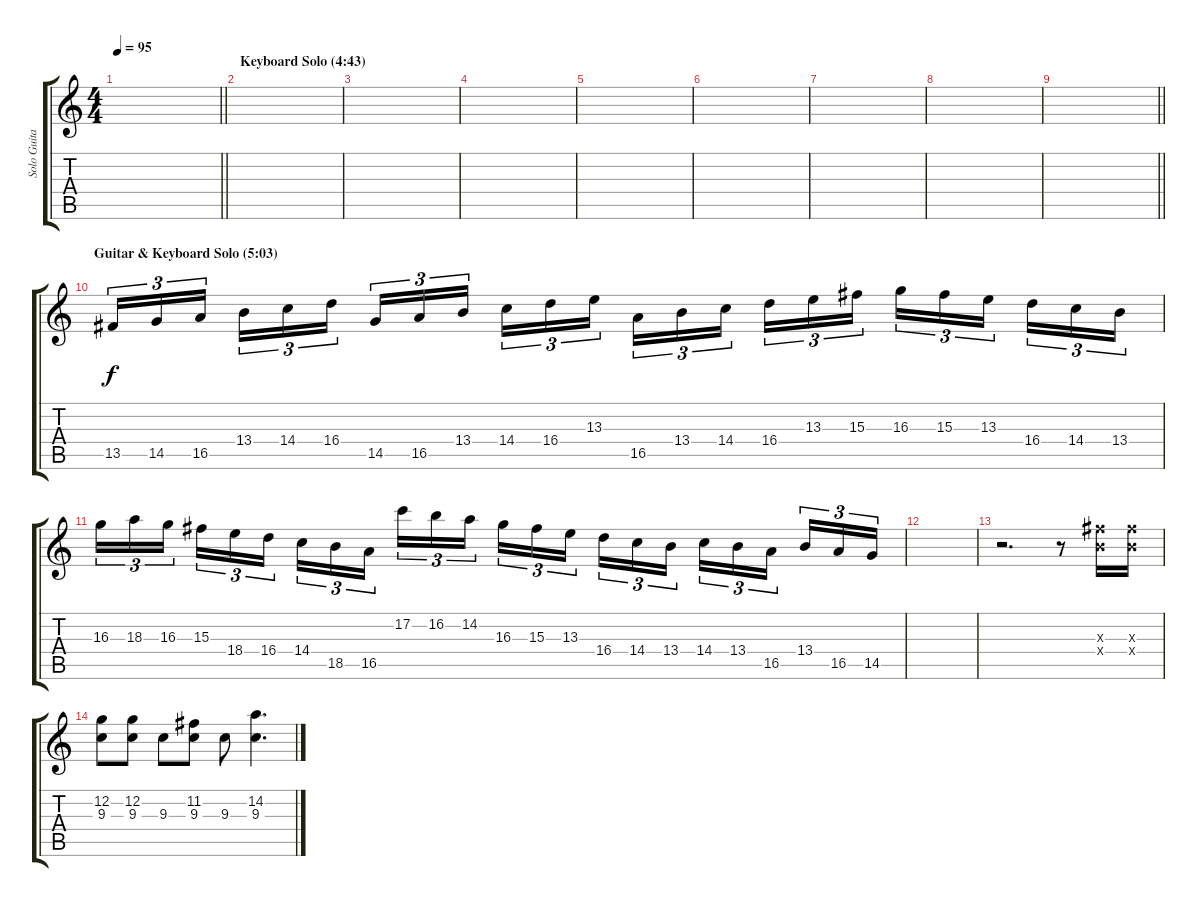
\track ("Solo Guitar 2" "Solo Guita") {instrument distortionguitar}
\staff {score tabs}
\tuning (C4 G3 Eb3 Bb2 F2 C2) {hide}
\ts (4 4)
\tempo 95
\clef g2
\barLineRight lightlight
\ks c
|
\section ("" "Keyboard Solo (4:43)")
|
|
|
|
|
|
|
\barLineRight lightlight
|
\section ("" "Guitar & Keyboard Solo (5:03)")
13.5.16{tu (3 2)} 14.5.16{tu (3 2)} 16.5.16{tu (3 2) beam splitsecondary} 13.4.16{tu (3 2)} 14.4.16{tu (3 2)} 16.4.16{tu (3 2)} 14.5.16{tu (3 2)} 16.5.16{tu (3 2)} 13.4.16{tu (3 2) beam splitsecondary} 14.4.16{tu (3 2)} 16.4.16{tu (3 2)} 13.3.16{tu (3 2)} 16.5.16{tu (3 2)} 13.4.16{tu (3 2)} 14.4.16{tu (3 2) beam splitsecondary} 16.4.16{tu (3 2)} 13.3.16{tu (3 2)} 15.3.16{tu (3 2)} 16.3.16{tu (3 2)} 15.3.16{tu (3 2)} 13.3.16{tu (3 2) beam splitsecondary} 16.4.16{tu (3 2)} 14.4.16{tu (3 2)} 13.4.16{tu (3 2)} |
16.3.16{tu (3 2)} 18.3.16{tu (3 2)} 16.3.16{tu (3 2) beam splitsecondary} 15.3.16{tu (3 2)} 18.4.16{tu (3 2)} 16.4.16{tu (3 2)} 14.4.16{tu (3 2)} 18.5.16{tu (3 2)} 16.5.16{tu (3 2) beam splitsecondary} 17.2.16{tu (3 2)} 16.2.16{tu (3 2)} 14.2.16{tu (3 2)} 16.3.16{tu (3 2)} 15.3.16{tu (3 2)} 13.3.16{tu (3 2) beam splitsecondary} 16.4.16{tu (3 2)} 14.4.16{tu (3 2)} 13.4.16{tu (3 2)} 14.4.16{tu (3 2)} 13.4.16{tu (3 2)} 16.5.16{tu (3 2) txt "" beam splitsecondary} 13.4.16{tu (3 2)} 16.5.16{tu (3 2)} 14.5.16{tu (3 2)} |
|
r.2{d} r.8 (15.3{x} 13.4{x}).16{dy f} (15.3{x} 13.4{x}).16 |
(12.2 9.3).8 (12.2 9.3).8 9.3.8 (11.2 9.3).8 9.3.8 (14.2 9.3).4{d}
